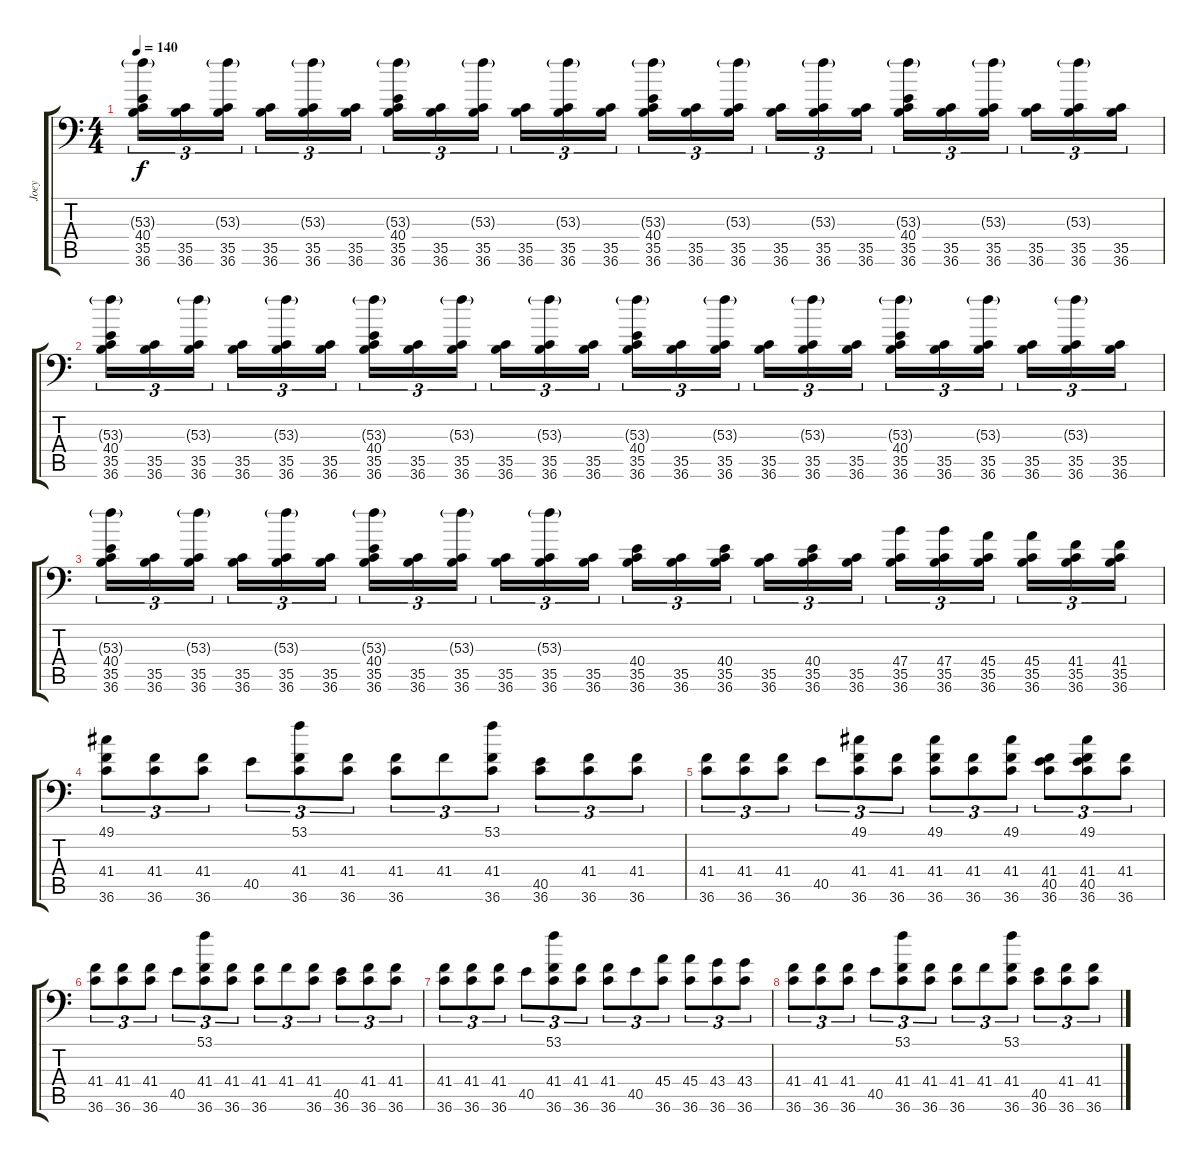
\track ("Joey" "Joey") {instrument acousticgrandpiano}
\staff {score tabs}
\tuning (C-1 C-1 C-1 C-1 C-1 C-1) {hide}
\ts (4 4)
\tempo 140
\clef f4
\ks c
(53.3{g} 40.4 35.5 36.6).16{tu (3 2) dy f} (35.5 36.6).16{tu (3 2)} (53.3{g} 35.5 36.6).16{tu (3 2)} (35.5 36.6).16{tu (3 2)} (53.3{g} 35.5 36.6).16{tu (3 2)} (35.5 36.6).16{tu (3 2)} (53.3{g} 40.4 35.5 36.6).16{tu (3 2)} (35.5 36.6).16{tu (3 2)} (53.3{g} 35.5 36.6).16{tu (3 2)} (35.5 36.6).16{tu (3 2)} (53.3{g} 35.5 36.6).16{tu (3 2)} (35.5 36.6).16{tu (3 2)} (53.3{g} 40.4 35.5 36.6).16{tu (3 2)} (35.5 36.6).16{tu (3 2)} (53.3{g} 35.5 36.6).16{tu (3 2)} (35.5 36.6).16{tu (3 2)} (53.3{g} 35.5 36.6).16{tu (3 2)} (35.5 36.6).16{tu (3 2)} (53.3{g} 40.4 35.5 36.6).16{tu (3 2)} (35.5 36.6).16{tu (3 2)} (53.3{g} 35.5 36.6).16{tu (3 2)} (35.5 36.6).16{tu (3 2)} (53.3{g} 35.5 36.6).16{tu (3 2)} (35.5 36.6).16{tu (3 2)} |
(53.3{g} 40.4 35.5 36.6).16{tu (3 2)} (35.5 36.6).16{tu (3 2)} (53.3{g} 35.5 36.6).16{tu (3 2)} (35.5 36.6).16{tu (3 2)} (53.3{g} 35.5 36.6).16{tu (3 2)} (35.5 36.6).16{tu (3 2)} (53.3{g} 40.4 35.5 36.6).16{tu (3 2)} (35.5 36.6).16{tu (3 2)} (53.3{g} 35.5 36.6).16{tu (3 2)} (35.5 36.6).16{tu (3 2)} (53.3{g} 35.5 36.6).16{tu (3 2)} (35.5 36.6).16{tu (3 2)} (53.3{g} 40.4 35.5 36.6).16{tu (3 2)} (35.5 36.6).16{tu (3 2)} (53.3{g} 35.5 36.6).16{tu (3 2)} (35.5 36.6).16{tu (3 2)} (53.3{g} 35.5 36.6).16{tu (3 2)} (35.5 36.6).16{tu (3 2)} (53.3{g} 40.4 35.5 36.6).16{tu (3 2)} (35.5 36.6).16{tu (3 2)} (53.3{g} 35.5 36.6).16{tu (3 2)} (35.5 36.6).16{tu (3 2)} (53.3{g} 35.5 36.6).16{tu (3 2)} (35.5 36.6).16{tu (3 2)} |
(53.3{g} 40.4 35.5 36.6).16{tu (3 2)} (35.5 36.6).16{tu (3 2)} (53.3{g} 35.5 36.6).16{tu (3 2)} (35.5 36.6).16{tu (3 2)} (53.3{g} 35.5 36.6).16{tu (3 2)} (35.5 36.6).16{tu (3 2)} (53.3{g} 40.4 35.5 36.6).16{tu (3 2)} (35.5 36.6).16{tu (3 2)} (53.3{g} 35.5 36.6).16{tu (3 2)} (35.5 36.6).16{tu (3 2)} (53.3{g} 35.5 36.6).16{tu (3 2)} (35.5 36.6).16{tu (3 2)} (40.4 35.5 36.6).16{tu (3 2)} (35.5 36.6).16{tu (3 2)} (40.4 35.5 36.6).16{tu (3 2)} (35.5 36.6).16{tu (3 2)} (40.4 35.5 36.6).16{tu (3 2)} (35.5 36.6).16{tu (3 2)} (47.4 35.5 36.6).16{tu (3 2)} (47.4 35.5 36.6).16{tu (3 2)} (45.4 35.5 36.6).16{tu (3 2)} (45.4 35.5 36.6).16{tu (3 2)} (41.4 35.5 36.6).16{tu (3 2)} (41.4 35.5 36.6).16{tu (3 2)} |
(49.1 41.4 36.6).8{tu (3 2)} (41.4 36.6).8{tu (3 2)} (41.4 36.6).8{tu (3 2)} 40.5.8{tu (3 2)} (53.1 41.4 36.6).8{tu (3 2)} (41.4 36.6).8{tu (3 2)} (41.4 36.6).8{tu (3 2)} 41.4.8{tu (3 2)} (53.1 41.4 36.6).8{tu (3 2)} (40.5 36.6).8{tu (3 2)} (41.4 36.6).8{tu (3 2)} (41.4 36.6).8{tu (3 2)} |
(41.4 36.6).8{tu (3 2)} (41.4 36.6).8{tu (3 2)} (41.4 36.6).8{tu (3 2)} 40.5.8{tu (3 2)} (49.1 41.4 36.6).8{tu (3 2)} (41.4 36.6).8{tu (3 2)} (49.1 41.4 36.6).8{tu (3 2)} (41.4 36.6).8{tu (3 2)} (49.1 41.4 36.6).8{tu (3 2)} (41.4 40.5 36.6).8{tu (3 2)} (49.1 41.4 40.5 36.6).8{tu (3 2)} (41.4 36.6).8{tu (3 2)} |
(41.4 36.6).8{tu (3 2)} (41.4 36.6).8{tu (3 2)} (41.4 36.6).8{tu (3 2)} 40.5.8{tu (3 2)} (53.1 41.4 36.6).8{tu (3 2)} (41.4 36.6).8{tu (3 2)} (41.4 36.6).8{tu (3 2)} 41.4.8{tu (3 2)} (41.4 36.6).8{tu (3 2)} (40.5 36.6).8{tu (3 2)} (41.4 36.6).8{tu (3 2)} (41.4 36.6).8{tu (3 2)} |
(41.4 36.6).8{tu (3 2)} (41.4 36.6).8{tu (3 2)} (41.4 36.6).8{tu (3 2)} 40.5.8{tu (3 2)} (53.1 41.4 36.6).8{tu (3 2)} (41.4 36.6).8{tu (3 2)} (41.4 36.6).8{tu (3 2)} 40.5.8{tu (3 2)} (45.4 36.6).8{tu (3 2)} (45.4 36.6).8{tu (3 2)} (43.4 36.6).8{tu (3 2)} (43.4 36.6).8{tu (3 2)} |
(41.4 36.6).8{tu (3 2)} (41.4 36.6).8{tu (3 2)} (41.4 36.6).8{tu (3 2)} 40.5.8{tu (3 2)} (53.1 41.4 36.6).8{tu (3 2)} (41.4 36.6).8{tu (3 2)} (41.4 36.6).8{tu (3 2)} 41.4.8{tu (3 2)} (53.1 41.4 36.6).8{tu (3 2)} (40.5 36.6).8{tu (3 2)} (41.4 36.6).8{tu (3 2)} (41.4 36.6).8{tu (3 2)}
